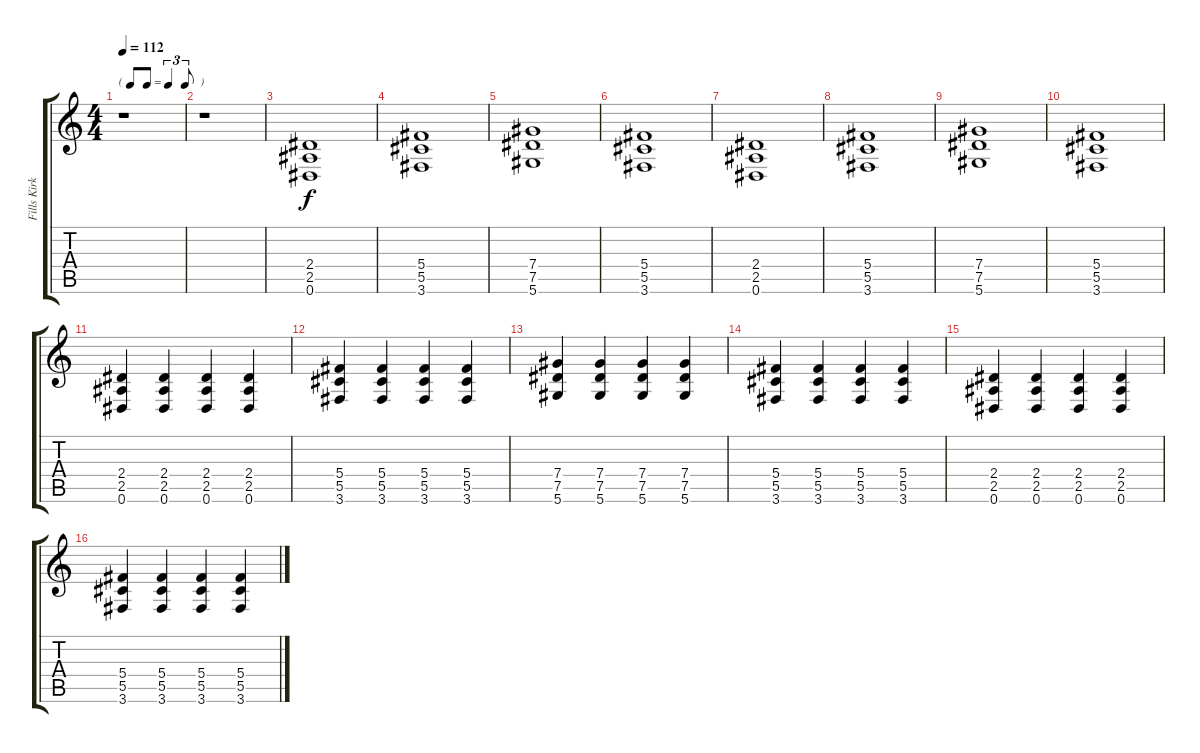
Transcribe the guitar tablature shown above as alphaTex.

\track ("Fills Kirk Hammett" "Fills Kirk") {instrument distortionguitar}
\staff {score tabs}
\tuning (Eb4 Bb3 Gb3 Db3 Ab2 Eb2) {hide}
\ts (4 4)
\tf triplet8th
\tempo 112
\clef g2
\ks c
r.1{dy f} |
r.1 |
(2.4 2.5 0.6).1 |
(5.4 5.5 3.6).1 |
(7.4 7.5 5.6).1 |
(5.4 5.5 3.6).1 |
(2.4 2.5 0.6).1 |
(5.4 5.5 3.6).1 |
(7.4 7.5 5.6).1 |
(5.4 5.5 3.6).1 |
(2.4 2.5 0.6).4 (2.4 2.5 0.6).4 (2.4 2.5 0.6).4 (2.4 2.5 0.6).4 |
(5.4 5.5 3.6).4 (5.4 5.5 3.6).4 (5.4 5.5 3.6).4 (5.4 5.5 3.6).4 |
(7.4 7.5 5.6).4 (7.4 7.5 5.6).4 (7.4 7.5 5.6).4 (7.4 7.5 5.6).4 |
(5.4 5.5 3.6).4 (5.4 5.5 3.6).4 (5.4 5.5 3.6).4 (5.4 5.5 3.6).4 |
(2.4 2.5 0.6).4 (2.4 2.5 0.6).4 (2.4 2.5 0.6).4 (2.4 2.5 0.6).4 |
(5.4 5.5 3.6).4 (5.4 5.5 3.6).4 (5.4 5.5 3.6).4 (5.4 5.5 3.6).4
